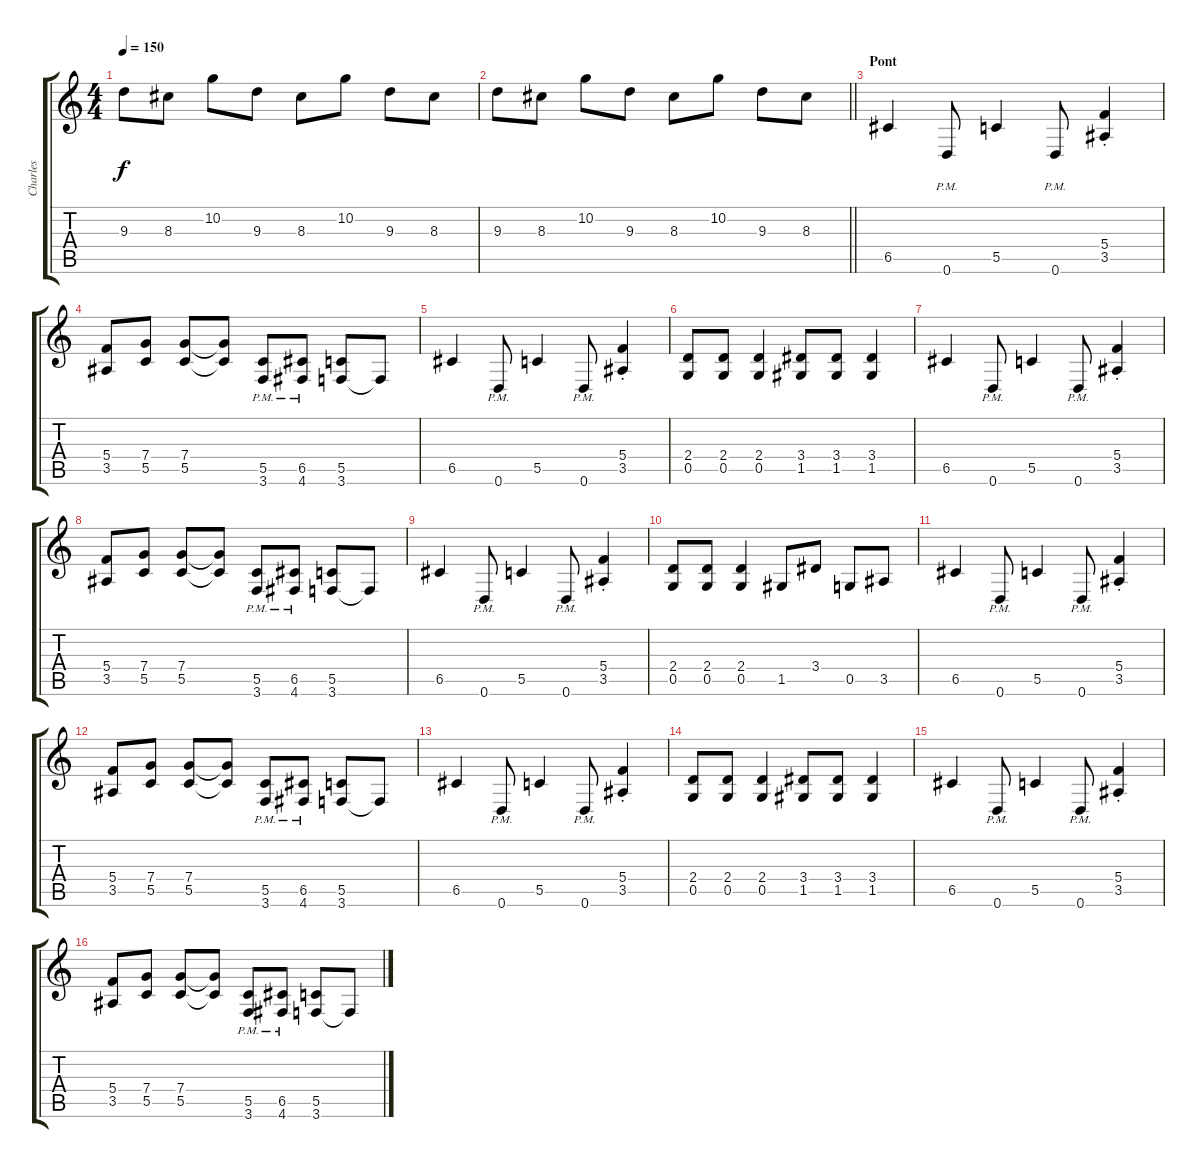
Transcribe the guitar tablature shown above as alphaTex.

\track ("Charles" "Charles") {instrument distortionguitar}
\staff {score tabs}
\tuning (D4 A3 F3 C3 G2 D2) {hide}
\ts (4 4)
\tempo 150
\clef g2
\ks c
9.3.8{dy f} 8.3.8 10.2.8 9.3.8 8.3.8 10.2.8 9.3.8 8.3.8 |
\barLineRight lightlight
9.3.8 8.3.8 10.2.8 9.3.8 8.3.8 10.2.8 9.3.8 8.3.8 |
\section ("" "Pont")
6.5.4{volume 16} 0.6{pm}.8 5.5.4 0.6{pm}.8 (5.4{st} 3.5{st}).4 |
(5.4 3.5).8 (7.4 5.5).8 (7.4 5.5).8 (7.4{t} 5.5{t}).8 (5.5{pm} 3.6{pm}).8 (6.5{pm} 4.6{pm}).8 (5.5 3.6).8 3.6{t}.8 |
6.5.4 0.6{pm}.8 5.5.4 0.6{pm}.8 (5.4{st} 3.5{st}).4 |
(2.4 0.5).8 (2.4 0.5).8 (2.4 0.5).4 (3.4 1.5).8 (3.4 1.5).8 (3.4 1.5).4 |
6.5.4 0.6{pm}.8 5.5.4 0.6{pm}.8 (5.4{st} 3.5{st}).4 |
(5.4 3.5).8 (7.4 5.5).8 (7.4 5.5).8 (7.4{t} 5.5{t}).8 (5.5{pm} 3.6{pm}).8 (6.5{pm} 4.6{pm}).8 (5.5 3.6).8 3.6{t}.8 |
6.5.4 0.6{pm}.8 5.5.4 0.6{pm}.8 (5.4{st} 3.5{st}).4 |
(2.4 0.5).8 (2.4 0.5).8 (2.4 0.5).4 1.5.8 3.4.8 0.5.8 3.5.8 |
6.5.4 0.6{pm}.8 5.5.4 0.6{pm}.8 (5.4{st} 3.5{st}).4 |
(5.4 3.5).8 (7.4 5.5).8 (7.4 5.5).8 (7.4{t} 5.5{t}).8 (5.5{pm} 3.6{pm}).8 (6.5{pm} 4.6{pm}).8 (5.5 3.6).8 3.6{t}.8 |
6.5.4 0.6{pm}.8 5.5.4 0.6{pm}.8 (5.4{st} 3.5{st}).4 |
(2.4 0.5).8 (2.4 0.5).8 (2.4 0.5).4 (3.4 1.5).8 (3.4 1.5).8 (3.4 1.5).4 |
6.5.4 0.6{pm}.8 5.5.4 0.6{pm}.8 (5.4{st} 3.5{st}).4 |
(5.4 3.5).8 (7.4 5.5).8 (7.4 5.5).8 (7.4{t} 5.5{t}).8 (5.5{pm} 3.6{pm}).8 (6.5{pm} 4.6{pm}).8 (5.5 3.6).8 3.6{t}.8
